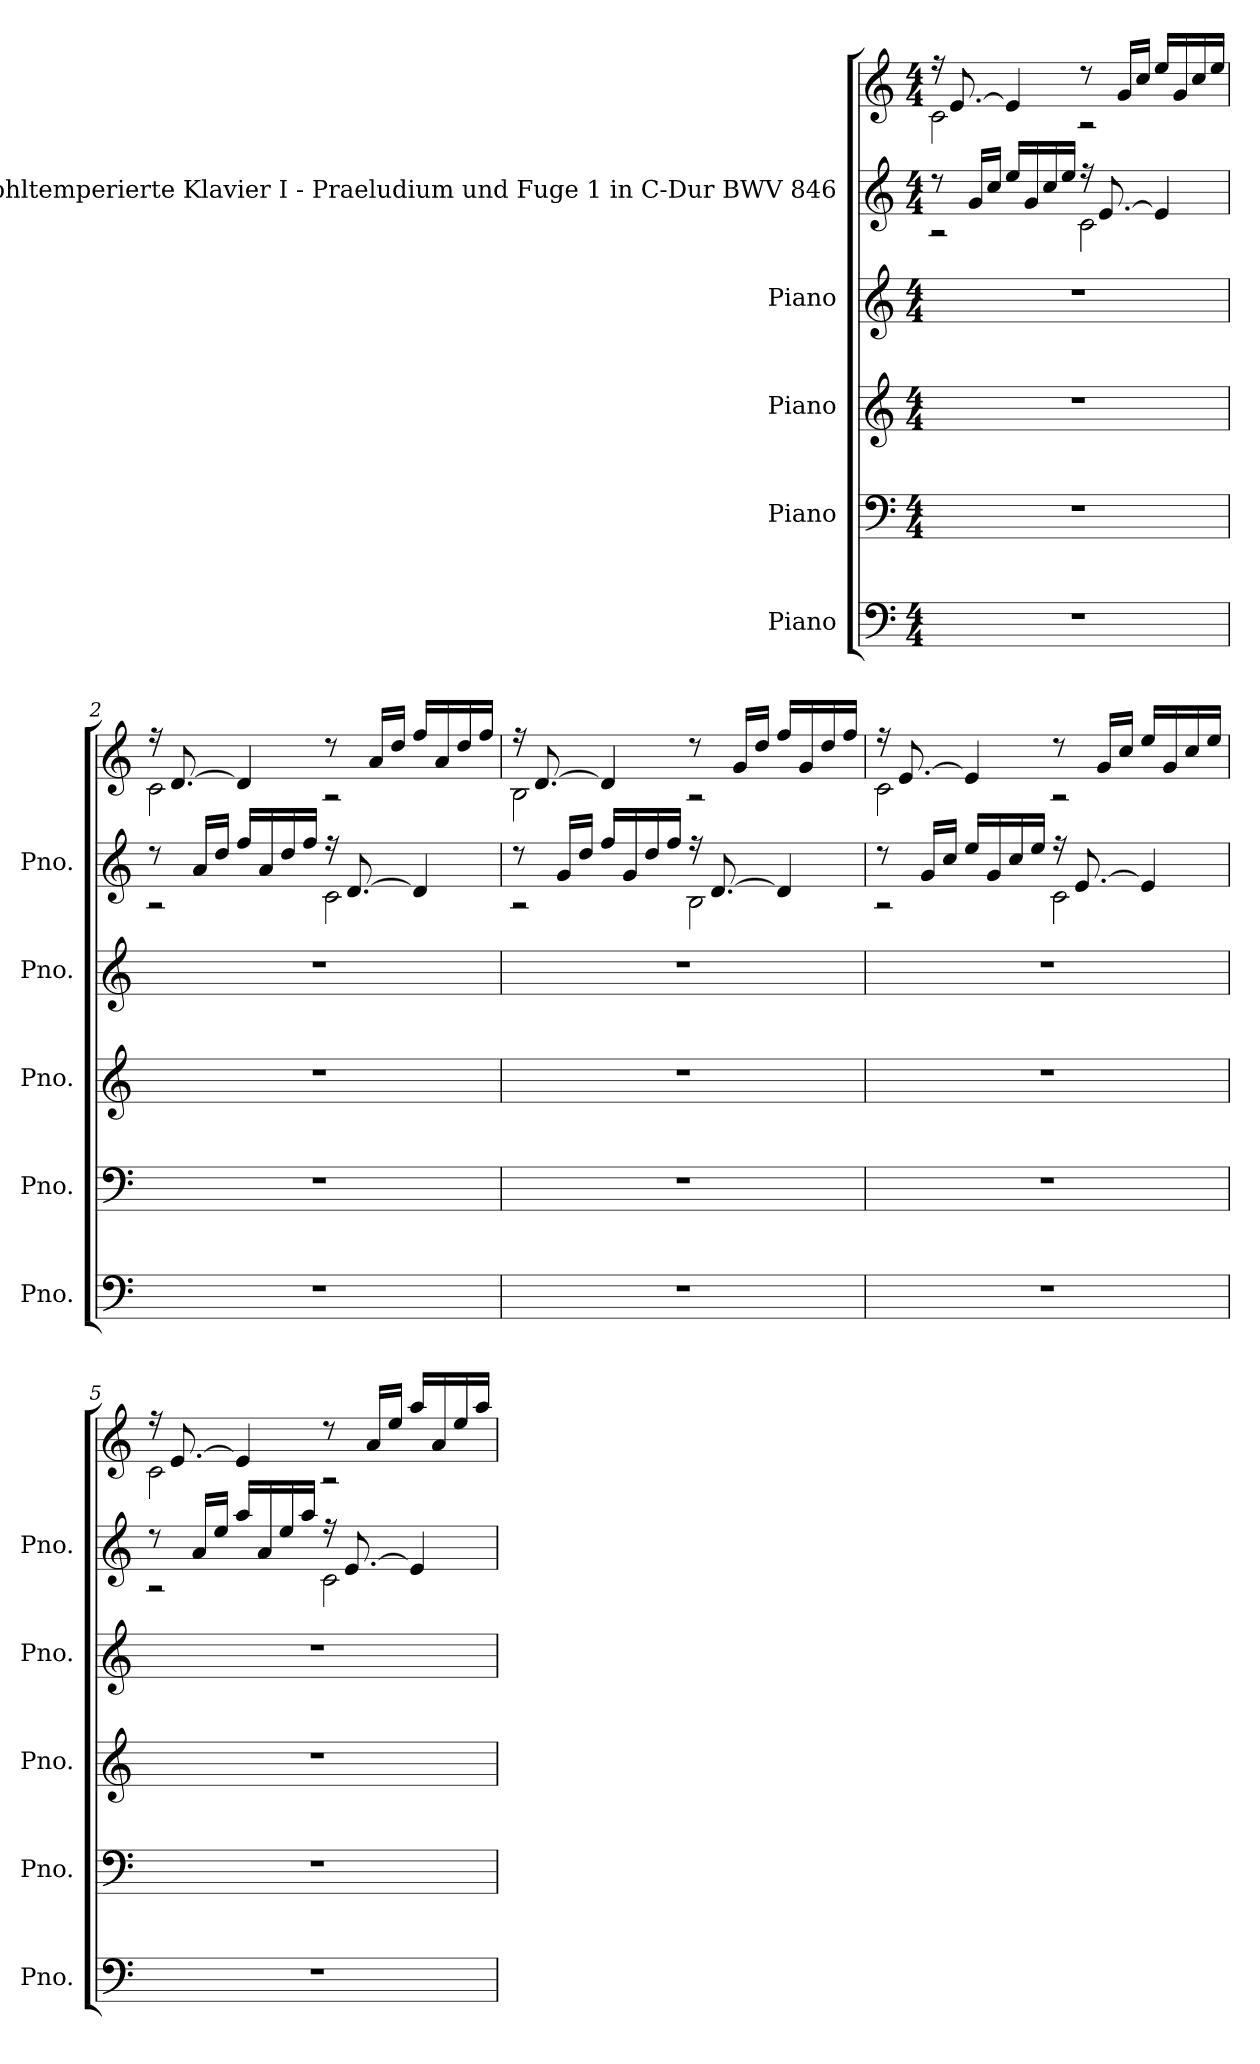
**kern	**kern	**kern	**kern	**kern	**kern
*part5	*part4	*part3	*part2	*part1	*part1
*staff6	*staff5	*staff4	*staff3	*staff2	*staff1
*I"Piano	*I"Piano	*I"Piano	*I"Piano	*I"Piano, Das wohltemperierte Klavier I - Praeludium und Fuge 1 in C-Dur BWV 846	*
*I'Pno.	*I'Pno.	*I'Pno.	*I'Pno.	*I'Pno.	*
*clefF4	*clefF4	*clefG2	*clefG2	*clefG2	*clefG2
*k[]	*k[]	*k[]	*k[]	*k[]	*k[]
*M4/4	*M4/4	*M4/4	*M4/4	*M4/4	*M4/4
*MM74	*MM74	*MM74	*MM74	*MM74	*MM74
=1	=1	=1	=1	=1	=1
*	*	*	*	*^	*^
1r	1r	1r	1r	8r	2r	16r	2c\
.	.	.	.	.	.	[8.e/	.
.	.	.	.	16g/LL	.	.	.
.	.	.	.	16cc/JJ	.	.	.
*	*	*	*	*	*	*MM75	*
.	.	.	.	16ee/LL	.	4e/]	.
*	*	*	*	*	*	*MM74	*
.	.	.	.	16g/	.	.	.
.	.	.	.	16cc/	.	.	.
.	.	.	.	16ee/JJ	.	.	.
.	.	.	.	16r	2c\	8r	2r
.	.	.	.	[8.e/	.	.	.
.	.	.	.	.	.	16g/LL	.
.	.	.	.	.	.	16cc/JJ	.
.	.	.	.	4e/]	.	16ee/LL	.
*	*	*	*	*	*	*MM75	*
.	.	.	.	.	.	16g/	.
.	.	.	.	.	.	16cc/	.
.	.	.	.	.	.	16ee/JJ	.
!!LO:PB:g=z	!!
=2	=2	=2	=2	=2	=2	=2	=2
*	*	*	*	*	*	*MM74	*
1r	1r	1r	1r	8r	2r	16r	2c\
.	.	.	.	.	.	[8.d/	.
.	.	.	.	16a/LL	.	.	.
*	*	*	*	*	*	*MM76	*
.	.	.	.	16dd/JJ	.	.	.
*	*	*	*	*	*	*MM78	*
.	.	.	.	16ff/LL	.	4d/]	.
*	*	*	*	*	*	*MM76	*
.	.	.	.	16a/	.	.	.
.	.	.	.	16dd/	.	.	.
.	.	.	.	16ff/JJ	.	.	.
*	*	*	*	*	*	*MM75	*
.	.	.	.	16r	2c\	8r	2r
.	.	.	.	[8.d/	.	.	.
.	.	.	.	.	.	16a/LL	.
*	*	*	*	*	*	*MM77	*
.	.	.	.	.	.	16dd/JJ	.
*	*	*	*	*	*	*MM79	*
.	.	.	.	4d/]	.	16ff/LL	.
*	*	*	*	*	*	*MM77	*
.	.	.	.	.	.	16a/	.
.	.	.	.	.	.	16dd/	.
*	*	*	*	*	*	*MM74	*
.	.	.	.	.	.	16ff/JJ	.
=3	=3	=3	=3	=3	=3	=3	=3
*	*	*	*	*	*	*MM75	*
1r	1r	1r	1r	8r	2r	16r	2B\
.	.	.	.	.	.	[8.d/	.
.	.	.	.	16g/LL	.	.	.
*	*	*	*	*	*	*MM77	*
.	.	.	.	16dd/JJ	.	.	.
*	*	*	*	*	*	*MM80	*
.	.	.	.	16ff/LL	.	4d/]	.
*	*	*	*	*	*	*MM77	*
.	.	.	.	16g/	.	.	.
.	.	.	.	16dd/	.	.	.
.	.	.	.	16ff/JJ	.	.	.
*	*	*	*	*	*	*MM75	*
.	.	.	.	16r	2B\	8r	2r
.	.	.	.	[8.d/	.	.	.
.	.	.	.	.	.	16g/LL	.
*	*	*	*	*	*	*MM76	*
.	.	.	.	.	.	16dd/JJ	.
*	*	*	*	*	*	*MM78	*
.	.	.	.	4d/]	.	16ff/LL	.
*	*	*	*	*	*	*MM76	*
.	.	.	.	.	.	16g/	.
.	.	.	.	.	.	16dd/	.
*	*	*	*	*	*	*MM73	*
.	.	.	.	.	.	16ff/JJ	.
=4	=4	=4	=4	=4	=4	=4	=4
*	*	*	*	*	*	*MM76	*
1r	1r	1r	1r	8r	2r	16r	2c\
.	.	.	.	.	.	[8.e/	.
.	.	.	.	16g/LL	.	.	.
.	.	.	.	16cc/JJ	.	.	.
*	*	*	*	*	*	*MM79	*
.	.	.	.	16ee/LL	.	4e/]	.
*	*	*	*	*	*	*MM76	*
.	.	.	.	16g/	.	.	.
.	.	.	.	16cc/	.	.	.
*	*	*	*	*	*	*MM73	*
.	.	.	.	16ee/JJ	.	.	.
*	*	*	*	*	*	*MM76	*
.	.	.	.	16r	2c\	8r	2r
.	.	.	.	[8.e/	.	.	.
.	.	.	.	.	.	16g/LL	.
.	.	.	.	.	.	16cc/JJ	.
*	*	*	*	*	*	*MM78	*
.	.	.	.	4e/]	.	16ee/LL	.
*	*	*	*	*	*	*MM76	*
.	.	.	.	.	.	16g/	.
.	.	.	.	.	.	16cc/	.
.	.	.	.	.	.	16ee/JJ	.
!!LO:PB:g=z	!!
=5	=5	=5	=5	=5	=5	=5	=5
*	*	*	*	*	*	*MM74	*
1r	1r	1r	1r	8r	2r	16r	2c\
.	.	.	.	.	.	[8.e/	.
.	.	.	.	16a/LL	.	.	.
*	*	*	*	*	*	*MM76	*
.	.	.	.	16ee/JJ	.	.	.
*	*	*	*	*	*	*MM78	*
.	.	.	.	16aa/LL	.	4e/]	.
*	*	*	*	*	*	*MM76	*
.	.	.	.	16a/	.	.	.
.	.	.	.	16ee/	.	.	.
.	.	.	.	16aa/JJ	.	.	.
*	*	*	*	*	*	*MM74	*
.	.	.	.	16r	2c\	8r	2r
.	.	.	.	[8.e/	.	.	.
.	.	.	.	.	.	16a/LL	.
*	*	*	*	*	*	*MM76	*
.	.	.	.	.	.	16ee/JJ	.
*	*	*	*	*	*	*MM78	*
.	.	.	.	4e/]	.	16aa/LL	.
*	*	*	*	*	*	*MM76	*
.	.	.	.	.	.	16a/	.
.	.	.	.	.	.	16ee/	.
*	*	*	*	*	*	*MM75	*
.	.	.	.	.	.	16aa/JJ	.
*	*	*	*	*v	*v	*	*
*	*	*	*	*	*v	*v
=	=	=	=	=	=
*-	*-	*-	*-	*-	*-
